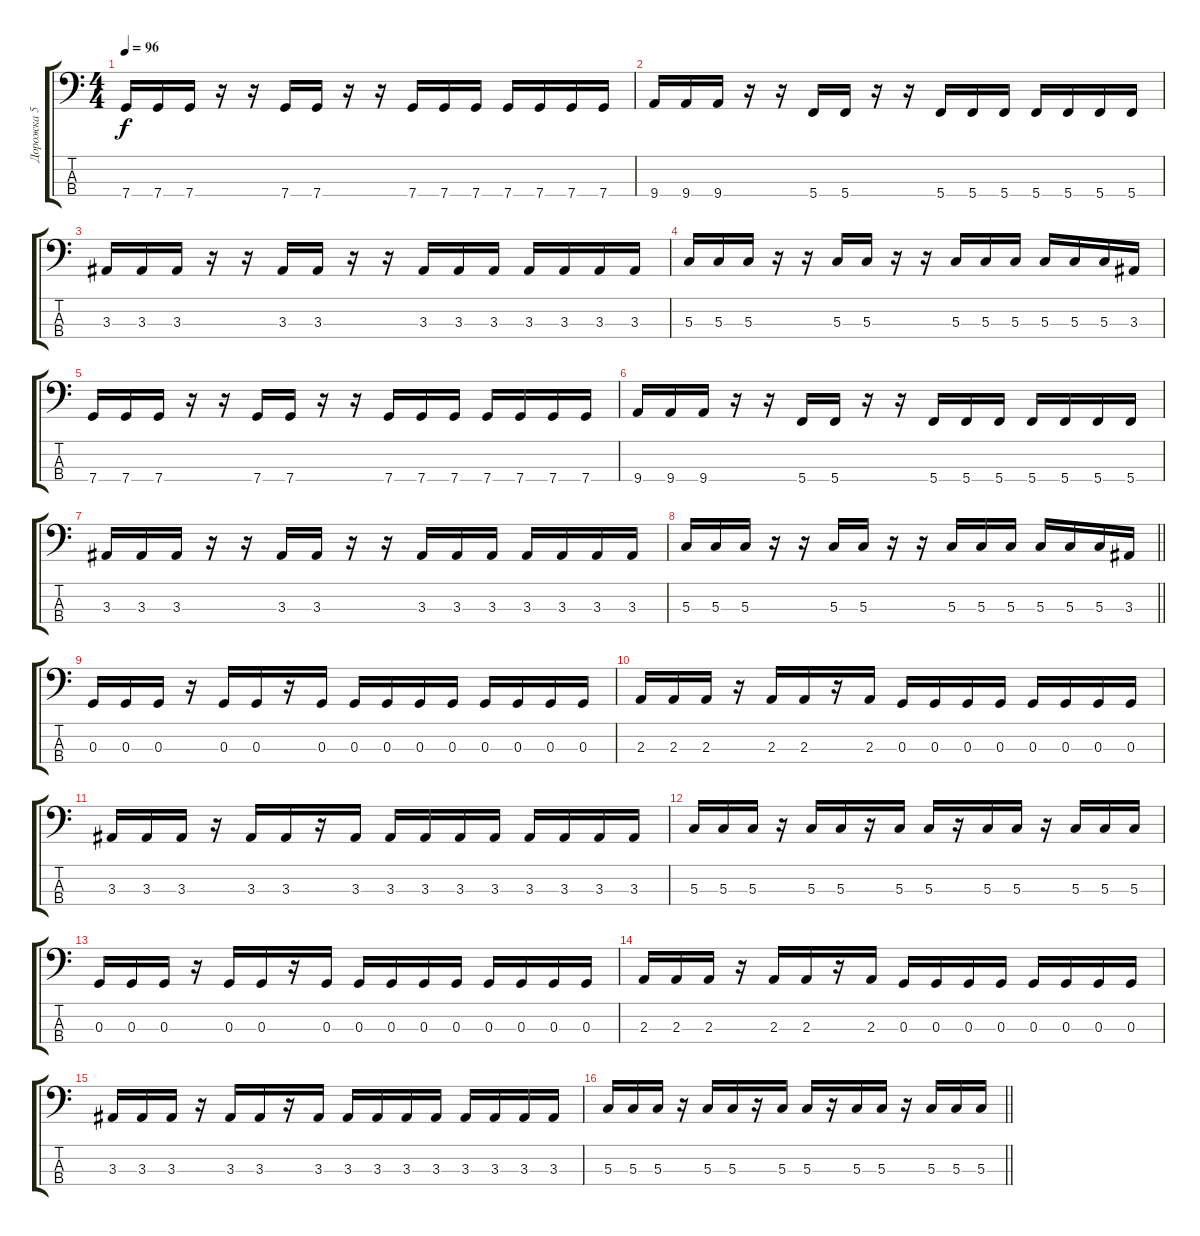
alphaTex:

\track ("Дорожка 5" "Дорожка 5") {instrument electricbassfinger}
\staff {score tabs}
\tuning (F2 C2 G1 C1) {hide}
\ts (4 4)
\section ("" "")
\tempo 96
\clef f4
\ks c
7.4.16{dy f} 7.4.16 7.4.16 r.16 r.16 7.4.16 7.4.16 r.16 r.16 7.4.16 7.4.16 7.4.16 7.4.16 7.4.16 7.4.16 7.4.16 |
9.4.16 9.4.16 9.4.16 r.16 r.16 5.4.16 5.4.16 r.16 r.16 5.4.16 5.4.16 5.4.16 5.4.16 5.4.16 5.4.16 5.4.16 |
3.3.16 3.3.16 3.3.16 r.16 r.16 3.3.16 3.3.16 r.16 r.16 3.3.16 3.3.16 3.3.16 3.3.16 3.3.16 3.3.16 3.3.16 |
5.3.16 5.3.16 5.3.16 r.16 r.16 5.3.16 5.3.16 r.16 r.16 5.3.16 5.3.16 5.3.16 5.3.16 5.3.16 5.3.16 3.3.16 |
7.4.16 7.4.16 7.4.16 r.16 r.16 7.4.16 7.4.16 r.16 r.16 7.4.16 7.4.16 7.4.16 7.4.16 7.4.16 7.4.16 7.4.16 |
9.4.16 9.4.16 9.4.16 r.16 r.16 5.4.16 5.4.16 r.16 r.16 5.4.16 5.4.16 5.4.16 5.4.16 5.4.16 5.4.16 5.4.16 |
3.3.16 3.3.16 3.3.16 r.16 r.16 3.3.16 3.3.16 r.16 r.16 3.3.16 3.3.16 3.3.16 3.3.16 3.3.16 3.3.16 3.3.16 |
\barLineRight lightlight
5.3.16 5.3.16 5.3.16 r.16 r.16 5.3.16 5.3.16 r.16 r.16 5.3.16 5.3.16 5.3.16 5.3.16 5.3.16 5.3.16 3.3.16 |
\section ("" "")
0.3.16 0.3.16 0.3.16 r.16 0.3.16 0.3.16 r.16 0.3.16 0.3.16 0.3.16 0.3.16 0.3.16 0.3.16 0.3.16 0.3.16 0.3.16 |
2.3.16 2.3.16 2.3.16 r.16 2.3.16 2.3.16 r.16 2.3.16 0.3.16 0.3.16 0.3.16 0.3.16 0.3.16 0.3.16 0.3.16 0.3.16 |
3.3.16 3.3.16 3.3.16 r.16 3.3.16 3.3.16 r.16 3.3.16 3.3.16 3.3.16 3.3.16 3.3.16 3.3.16 3.3.16 3.3.16 3.3.16 |
5.3.16 5.3.16 5.3.16 r.16 5.3.16 5.3.16 r.16 5.3.16 5.3.16 r.16 5.3.16 5.3.16 r.16 5.3.16 5.3.16 5.3.16 |
0.3.16 0.3.16 0.3.16 r.16 0.3.16 0.3.16 r.16 0.3.16 0.3.16 0.3.16 0.3.16 0.3.16 0.3.16 0.3.16 0.3.16 0.3.16 |
2.3.16 2.3.16 2.3.16 r.16 2.3.16 2.3.16 r.16 2.3.16 0.3.16 0.3.16 0.3.16 0.3.16 0.3.16 0.3.16 0.3.16 0.3.16 |
3.3.16 3.3.16 3.3.16 r.16 3.3.16 3.3.16 r.16 3.3.16 3.3.16 3.3.16 3.3.16 3.3.16 3.3.16 3.3.16 3.3.16 3.3.16 |
\barLineRight lightlight
5.3.16 5.3.16 5.3.16 r.16 5.3.16 5.3.16 r.16 5.3.16 5.3.16 r.16 5.3.16 5.3.16 r.16 5.3.16 5.3.16 5.3.16
